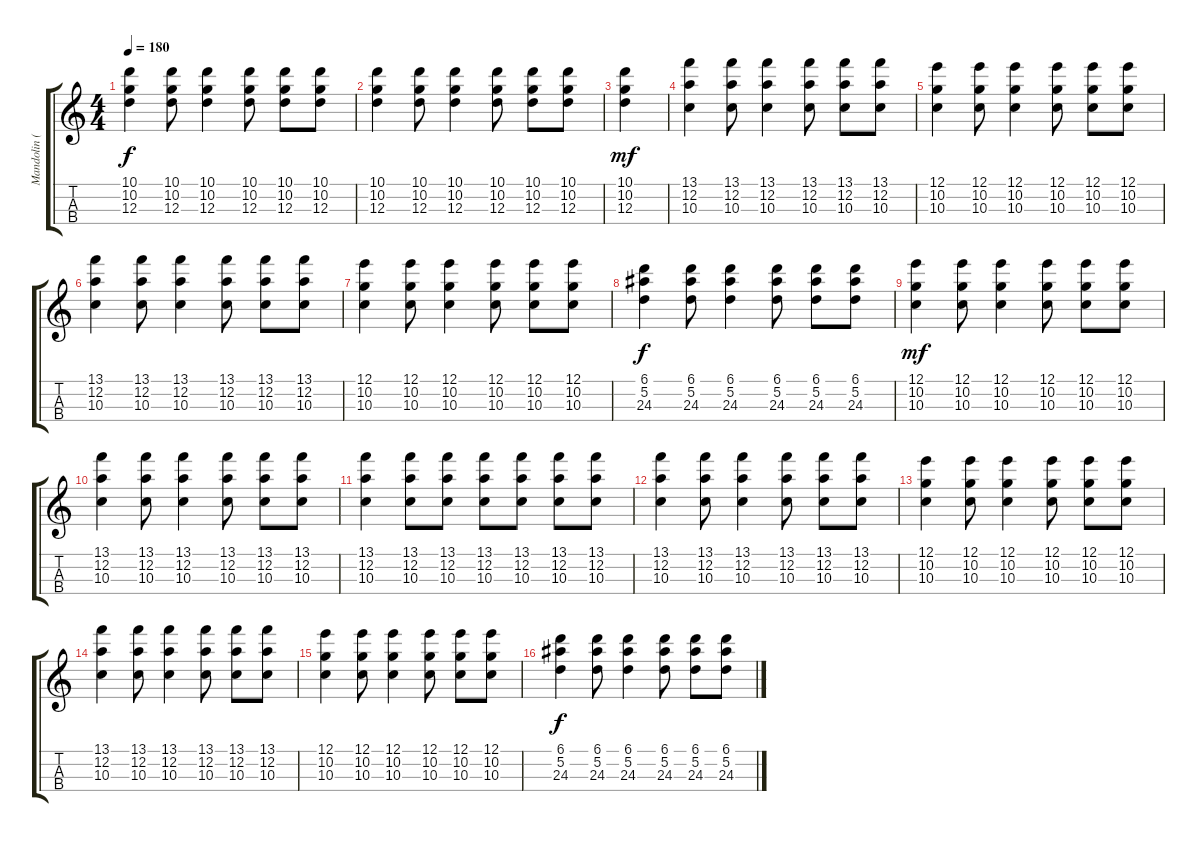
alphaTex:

\track ("Mandolin (io kcho)" "Mandolin (") {instrument banjo}
\staff {score tabs}
\tuning (E4 A3 D3 G2) {hide}
\displaytranspose 12
\ts (4 4)
\tempo 180
\clef g2
\ks c
(10.1 10.2 12.3).4{dy f} (10.1 10.2 12.3).8 (10.1 10.2 12.3).4 (10.1 10.2 12.3).8 (10.1 10.2 12.3).8 (10.1 10.2 12.3).8 |
(10.1 10.2 12.3).4 (10.1 10.2 12.3).8 (10.1 10.2 12.3).4 (10.1 10.2 12.3).8 (10.1 10.2 12.3).8 (10.1 10.2 12.3).8 |
(10.1 10.2 12.3).4{dy mf} |
(13.1 12.2 10.3).4 (13.1 12.2 10.3).8 (13.1 12.2 10.3).4 (13.1 12.2 10.3).8 (13.1 12.2 10.3).8 (13.1 12.2 10.3).8 |
(12.1 10.2 10.3).4 (12.1 10.2 10.3).8 (12.1 10.2 10.3).4 (12.1 10.2 10.3).8 (12.1 10.2 10.3).8 (12.1 10.2 10.3).8 |
(13.1 12.2 10.3).4 (13.1 12.2 10.3).8 (13.1 12.2 10.3).4 (13.1 12.2 10.3).8 (13.1 12.2 10.3).8 (13.1 12.2 10.3).8 |
(12.1 10.2 10.3).4 (12.1 10.2 10.3).8 (12.1 10.2 10.3).4 (12.1 10.2 10.3).8 (12.1 10.2 10.3).8 (12.1 10.2 10.3).8 |
(6.1 5.2 24.3).4{dy f} (6.1 5.2 24.3).8 (6.1 5.2 24.3).4 (6.1 5.2 24.3).8 (6.1 5.2 24.3).8 (6.1 5.2 24.3).8 |
(12.1 10.2 10.3).4{dy mf} (12.1 10.2 10.3).8 (12.1 10.2 10.3).4 (12.1 10.2 10.3).8 (12.1 10.2 10.3).8 (12.1 10.2 10.3).8 |
(13.1 12.2 10.3).4 (13.1 12.2 10.3).8 (13.1 12.2 10.3).4 (13.1 12.2 10.3).8 (13.1 12.2 10.3).8 (13.1 12.2 10.3).8 |
(13.1 12.2 10.3).4 (13.1 12.2 10.3).8 (13.1 12.2 10.3).8 (13.1 12.2 10.3).8 (13.1 12.2 10.3).8 (13.1 12.2 10.3).8 (13.1 12.2 10.3).8 |
(13.1 12.2 10.3).4 (13.1 12.2 10.3).8 (13.1 12.2 10.3).4 (13.1 12.2 10.3).8 (13.1 12.2 10.3).8 (13.1 12.2 10.3).8 |
(12.1 10.2 10.3).4 (12.1 10.2 10.3).8 (12.1 10.2 10.3).4 (12.1 10.2 10.3).8 (12.1 10.2 10.3).8 (12.1 10.2 10.3).8 |
(13.1 12.2 10.3).4 (13.1 12.2 10.3).8 (13.1 12.2 10.3).4 (13.1 12.2 10.3).8 (13.1 12.2 10.3).8 (13.1 12.2 10.3).8 |
(12.1 10.2 10.3).4 (12.1 10.2 10.3).8 (12.1 10.2 10.3).4 (12.1 10.2 10.3).8 (12.1 10.2 10.3).8 (12.1 10.2 10.3).8 |
(6.1 5.2 24.3).4{dy f} (6.1 5.2 24.3).8 (6.1 5.2 24.3).4 (6.1 5.2 24.3).8 (6.1 5.2 24.3).8 (6.1 5.2 24.3).8
